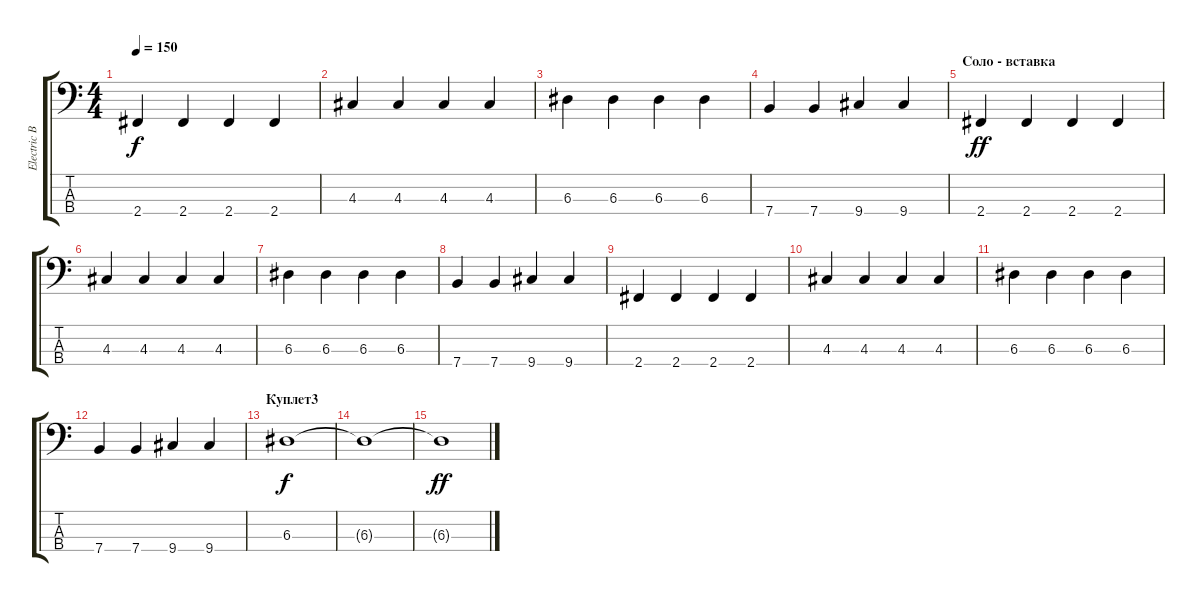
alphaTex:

\track ("Electric Bass" "Electric B") {instrument electricbassfinger}
\staff {score tabs}
\tuning (G2 D2 A1 E1) {hide}
\ts (4 4)
\tempo 150
\clef f4
\ks c
2.4.4{dy f} 2.4.4 2.4.4 2.4.4 |
4.3.4 4.3.4 4.3.4 4.3.4 |
6.3.4 6.3.4 6.3.4 6.3.4 |
7.4.4 7.4.4 9.4.4 9.4.4 |
\section ("" "Соло - вставка")
2.4.4{dy ff} 2.4.4 2.4.4 2.4.4 |
4.3.4 4.3.4 4.3.4 4.3.4 |
6.3.4 6.3.4 6.3.4 6.3.4 |
7.4.4 7.4.4 9.4.4 9.4.4 |
2.4.4 2.4.4 2.4.4 2.4.4 |
4.3.4 4.3.4 4.3.4 4.3.4 |
6.3.4 6.3.4 6.3.4 6.3.4 |
7.4.4 7.4.4 9.4.4 9.4.4 |
\section ("" "Куплет3")
6.3.1{dy f} |
6.3{t}.1 |
6.3{t}.1{dy ff}
